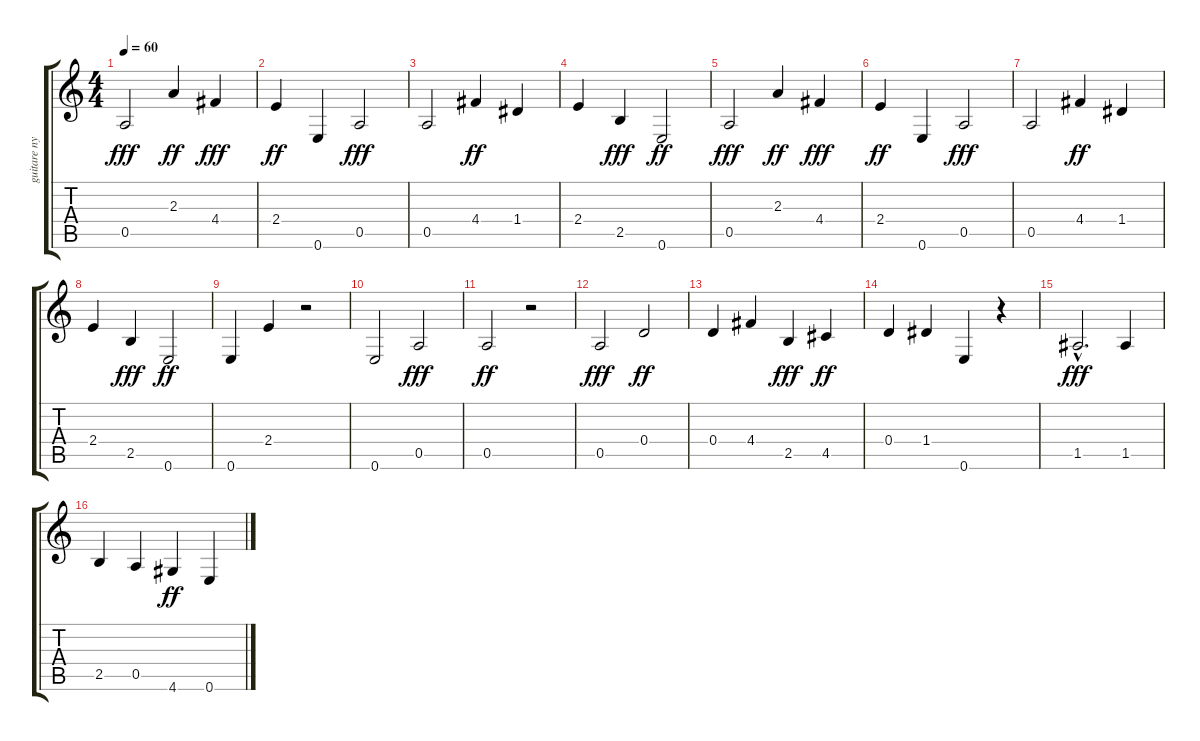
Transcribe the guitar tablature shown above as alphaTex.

\track ("guitare nylon" "guitare ny") {instrument acousticguitarnylon}
\staff {score tabs}
\tuning (E4 B3 G3 D3 A2 E2) {hide}
\ts (4 4)
\tempo 60
\clef g2
\ks c
0.5.2{dy fff instrument acousticguitarnylon} 2.3.4{dy ff} 4.4.4{dy fff} |
2.4.4{dy ff} 0.6.4 0.5.2{dy fff} |
0.5.2 4.4.4{dy ff} 1.4.4 |
2.4.4 2.5.4{dy fff} 0.6.2{dy ff} |
0.5.2{dy fff} 2.3.4{dy ff} 4.4.4{dy fff} |
2.4.4{dy ff} 0.6.4 0.5.2{dy fff} |
0.5.2 4.4.4{dy ff} 1.4.4 |
2.4.4 2.5.4{dy fff} 0.6.2{dy ff} |
0.6.4 2.4.4 r.2 |
0.6.2 0.5.2{dy fff} |
0.5.2{dy ff} r.2 |
0.5.2{dy fff} 0.4.2{dy ff} |
0.4.4 4.4.4 2.5.4{dy fff} 4.5.4{dy ff} |
0.4.4 1.4.4 0.6.4 r.4 |
1.5{hac}.2{d dy fff} 1.5.4 |
2.5.4 0.5.4 4.6.4{dy ff} 0.6.4
